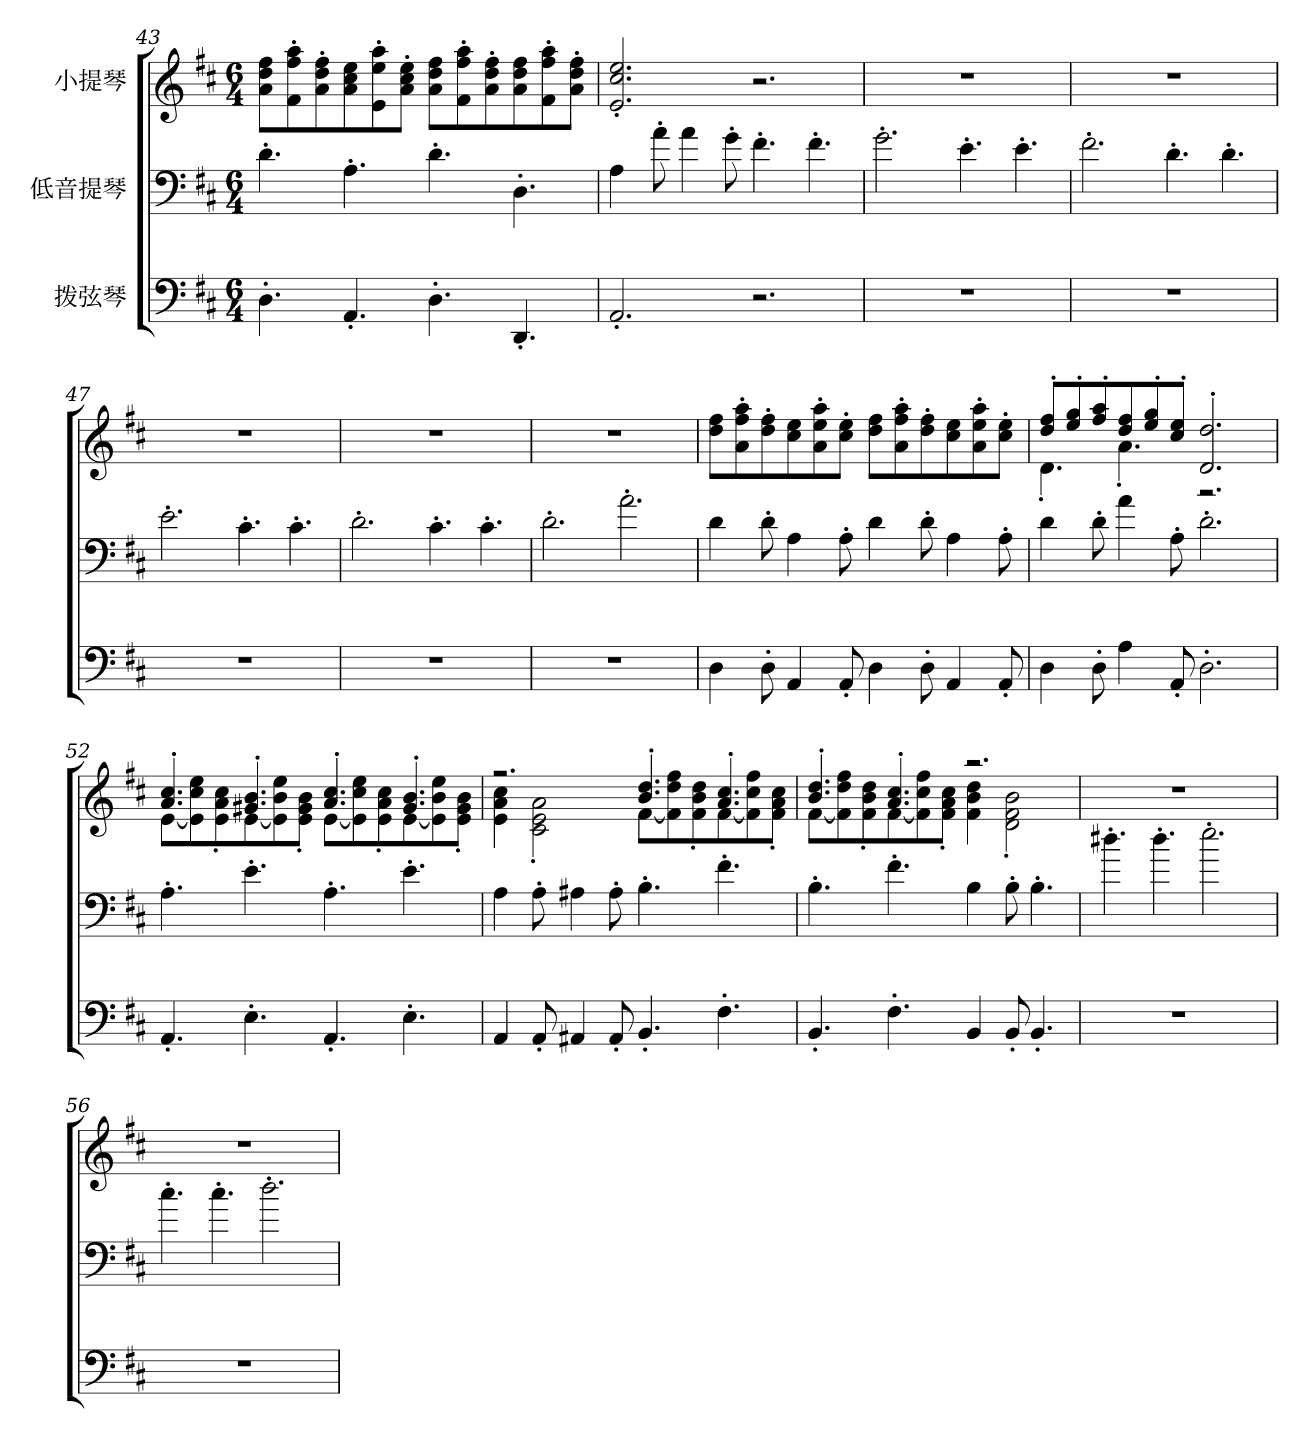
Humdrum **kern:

**kern	**kern	**kern
*part3	*part2	*part1
*staff3	*staff2	*staff1
*I"拨弦琴	*I"低音提琴	*I"小提琴
*clefF4	*clefF4	*clefG2
*	*ITrd7c12	*
*k[f#c#]	*k[f#c#]	*k[f#c#]
*M6/4	*M6/4	*M6/4
=43	=43	=43
4.D'\	4.D'\	8a\ 8dd\ 8ff#\L
.	.	8f#\' 8ff#\' 8aa\'
.	.	8a\' 8dd\' 8ff#\'
4.AA'/	4.AA'\	8a\ 8cc#\ 8ee\
.	.	8e\' 8ee\' 8aa\'
.	.	8a\' 8cc#\' 8ee\'J
4.D'\	4.D'\	8a\ 8dd\ 8ff#\L
.	.	8f#\' 8ff#\' 8aa\'
.	.	8a\' 8dd\' 8ff#\'
4.DD'/	4.DD'\	8a\ 8dd\ 8ff#\
.	.	8f#\' 8ff#\' 8aa\'
.	.	8a\' 8dd\' 8ff#\'J
!!LO:LB:g=z
=44	=44	=44
2.AA'/	4AA\	2.e/' 2.cc#/' 2.ee/'
.	8A'\	.
.	4A\	.
.	8G'\	.
2.r	4.F#'\	2.r
.	4.F#'\	.
=45	=45	=45
1.r	2.G'\	1.r
.	4.E'\	.
.	4.E'\	.
=46	=46	=46
1.r	2.F#'\	1.r
.	4.D'\	.
.	4.D'\	.
=47	=47	=47
1.r	2.E'\	1.r
.	4.C#'\	.
.	4.C#'\	.
=48	=48	=48
1.r	2.D'\	1.r
.	4.C#'\	.
.	4.C#'\	.
=49	=49	=49
1.r	2.D'\	1.r
.	2.A'\	.
!!LO:LB:g=z
=50	=50	=50
4D\	4D\	8dd\ 8ff#\L
.	.	8a\' 8ff#\' 8aa\'
8D'\	8D'\	8dd\' 8ff#\'
4AA/	4AA\	8cc#\ 8ee\
.	.	8a\' 8ee\' 8aa\'
8AA'/	8AA'\	8cc#\' 8ee\'J
4D\	4D\	8dd\ 8ff#\L
.	.	8a\' 8ff#\' 8aa\'
8D'\	8D'\	8dd\' 8ff#\'
4AA/	4AA\	8cc#\ 8ee\
.	.	8a\' 8ee\' 8aa\'
8AA'/	8AA'\	8cc#\' 8ee\'J
=51	=51	=51
*	*	*^
4D\	4D\	8dd/' 8ff#/'L	4.d'\
.	.	8ee/' 8gg/'	.
8D'\	8D'\	8ff#/' 8aa/'	.
4A\	4A\	8dd/ 8ff#/	4.a'\
.	.	8ee/' 8gg/'	.
8AA'/	8AA'\	8cc#/' 8ee/'J	.
2.D'\	2.D'\	2.d/' 2.dd/'	2.r
=52	=52	=52	=52
4.AA'/	4.AA'\	4.a/' 4.cc#/'	[8e\L
.	.	.	8e\] 8cc#\ 8ee\
.	.	.	8e\' 8a\' 8cc#\'
4.E'\	4.E'\	4.g#X/' 4.b/'	[8e\
.	.	.	8e\] 8b\ 8ee\
.	.	.	8e\' 8g#\' 8b\'J
4.AA'/	4.AA'\	4.a/' 4.cc#/'	[8e\L
.	.	.	8e\] 8cc#\ 8ee\
.	.	.	8e\' 8a\' 8cc#\'
4.E'\	4.E'\	4.g#/' 4.b/'	[8e\
.	.	.	8e\] 8b\ 8ee\
.	.	.	8e\' 8g#\' 8b\'J
!!LO:LB:g=z	!!
=53	=53	=53	=53
4AA/	4AA\	2.r	4e\ 4a\ 4cc#\
8AA'/	8AA'\	.	2c#\' 2e\' 2a\'
4AA#X/	4AA#X\	.	.
8AA#'/	8AA#'\	.	.
4.BB'/	4.BB'\	4.b/' 4.dd/'	[8f#\L
.	.	.	8f#\] 8dd\ 8ff#\
.	.	.	8f#\' 8b\' 8dd\'
4.F#'\	4.F#'\	4.a/' 4.cc#/'	[8f#\
.	.	.	8f#\] 8cc#\ 8ff#\
.	.	.	8f#\' 8a\' 8cc#\'J
=54	=54	=54	=54
4.BB'/	4.BB'\	4.b/' 4.dd/'	[8f#\L
.	.	.	8f#\] 8dd\ 8ff#\
.	.	.	8f#\' 8b\' 8dd\'
4.F#'\	4.F#'\	4.a/' 4.cc#/'	[8f#\
.	.	.	8f#\] 8cc#\ 8ff#\
.	.	.	8f#\' 8a\' 8cc#\'J
4BB/	4BB\	2.r	4f#\ 4b\ 4dd\
8BB'/	8BB'\	.	2d\' 2f#\' 2b\'
4.BB'/	4.BB'\	.	.
*	*	*v	*v
=55	=55	=55
1.r	4.d#X'\	1.r
.	4.d#'\	.
.	2.e'\	.
=56	=56	=56
1.r	4.c#'\	1.r
.	4.c#'\	.
.	2.d'\	.
=	=	=
*-	*-	*-
